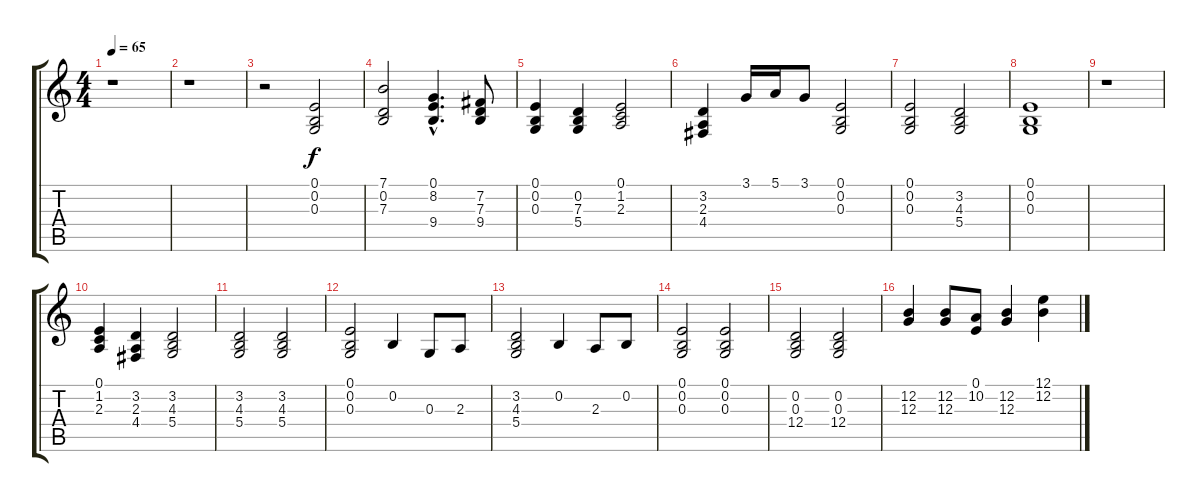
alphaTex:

\track "" {instrument stringensemble2}
\staff {score tabs}
\tuning (E4 B3 G3 D3 A2 E2) {hide}
\ts (4 4)
\tempo 65
\clef g2
\ks c
r.1{dy f} |
r.1 |
r.2 (0.1 0.2 0.3).2 |
(7.1 0.2 7.3).2 (0.1{hac} 8.2{hac} 9.4{hac}).4{d} (7.2 7.3 9.4).8 |
(0.1 0.2 0.3).4 (0.2 7.3 5.4).4 (0.1 1.2 2.3).2 |
(3.2 2.3 4.4).4 3.1.16 5.1.16 3.1.8 (0.1 0.2 0.3).2 |
(0.1 0.2 0.3).2 (3.2 4.3 5.4).2 |
(0.1 0.2 0.3).1 |
r.1 |
(0.1 1.2 2.3).4 (3.2 2.3 4.4).4 (3.2 4.3 5.4).2 |
(3.2 4.3 5.4).2 (3.2 4.3 5.4).2 |
(0.1 0.2 0.3).2 0.2.4 0.3.8 2.3.8 |
(3.2 4.3 5.4).2 0.2.4 2.3.8 0.2.8 |
(0.1 0.2 0.3).2 (0.1 0.2 0.3).2 |
(0.2 0.3 12.4).2 (0.2 0.3 12.4).2 |
(12.2 12.3).4 (12.2 12.3).8 (0.1 10.2).8 (12.2 12.3).4 (12.1 12.2).4
